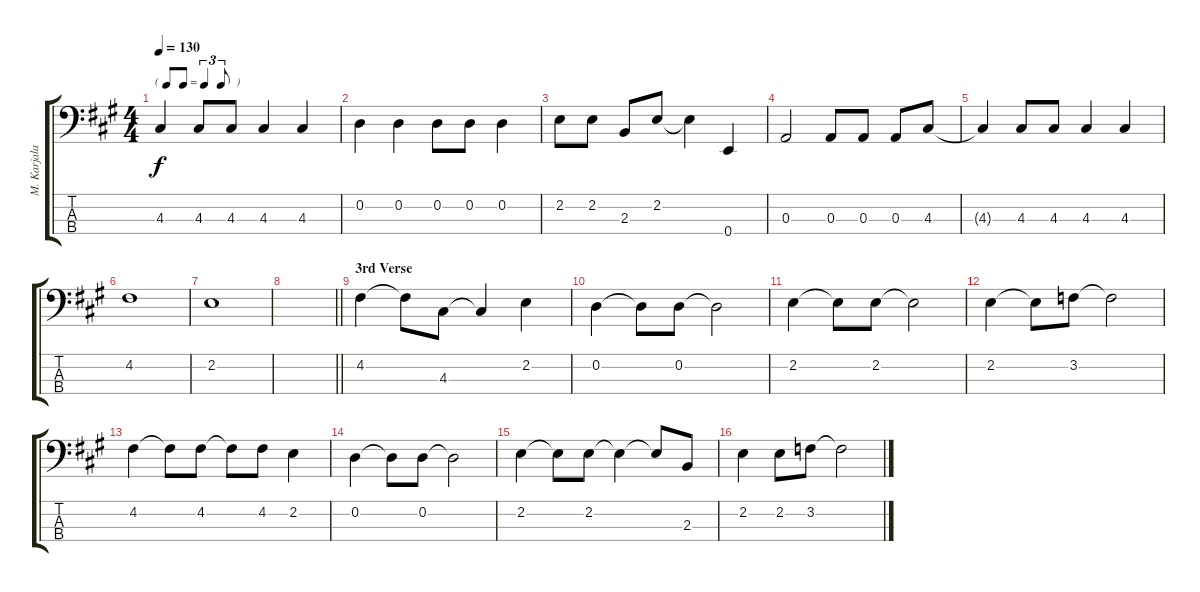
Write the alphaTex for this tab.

\track ("M. Karjalainen" "M. Karjala") {instrument acousticbass}
\staff {score tabs}
\tuning (G2 D2 A1 E1) {hide}
\ts (4 4)
\tf triplet8th
\tempo 130
\clef f4
\ks a
4.3{t}.4{dy f} 4.3.8 4.3.8 4.3.4 4.3.4 |
0.2.4 0.2.4 0.2.8 0.2.8 0.2.4 |
2.2.8 2.2.8 2.3.8 2.2.8 2.2{t}.4 0.4.4 |
0.3.2 0.3.8 0.3.8 0.3.8 4.3.8 |
4.3{t}.4 4.3.8 4.3.8 4.3.4 4.3.4 |
4.2.1 |
2.2.1 |
\barLineRight lightlight
|
\section ("" "3rd Verse")
4.2.4 4.2{t}.8 4.3.8 4.3{t}.4 2.2.4 |
0.2.4 0.2{t}.8 0.2.8 0.2{t}.2 |
2.2.4 2.2{t}.8 2.2.8 2.2{t}.2 |
2.2.4 2.2{t}.8 3.2.8 3.2{t}.2 |
4.2.4 4.2{t}.8 4.2.8 4.2{t}.8 4.2.8 2.2.4 |
0.2.4 0.2{t}.8 0.2.8 0.2{t}.2 |
2.2.4 2.2{t}.8 2.2.8 2.2{t}.4 2.2{t}.8 2.3.8 |
2.2.4 2.2.8 3.2.8 3.2{t}.2
